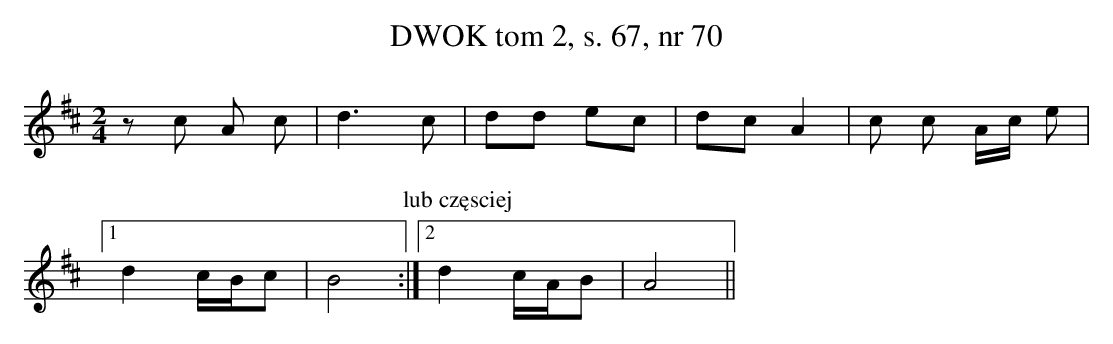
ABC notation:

X:1
T: DWOK tom 2, s. 67, nr 70
L: 1/16
M: 2/4
K: D
z2 c2 A2 c2 | \
d6 c2 | \
d2d2 e2c2 | \
d2c2 A4 | \
c2 c2 Ac e2|
[1\
d4 cBc2 |\
B8 \
P: lub częsciej\
:|[2\
d4 cAB2 |\
A8 ||
